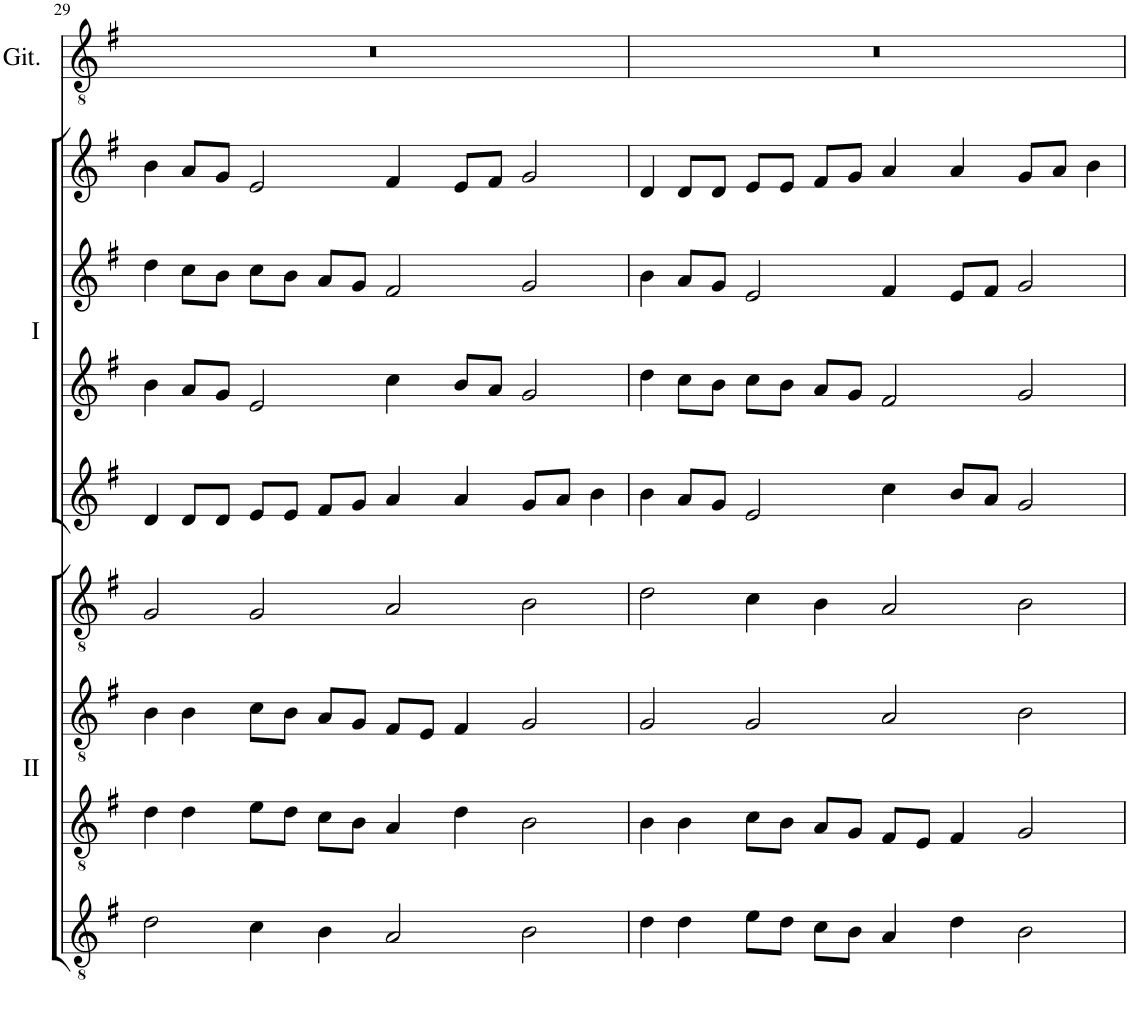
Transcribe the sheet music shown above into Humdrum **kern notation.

**kern	**kern	**kern	**kern	**kern	**kern	**kern	**kern	**kern
*part3	*part3	*part3	*part3	*part2	*part2	*part2	*part2	*part1
*staff9	*staff8	*staff7	*staff6	*staff5	*staff4	*staff3	*staff2	*staff1
*I"Kanon II	*	*	*	*I"Kanon I	*	*	*	*I"Gitarre
*I'II	*	*	*	*I'I	*	*	*	*I'Git.
!!LO:PB:g=z
*clefGv2	*clefGv2	*clefGv2	*clefGv2	*clefG2	*clefG2	*clefG2	*clefG2	*clefGv2
*k[f#]	*k[f#]	*k[f#]	*k[f#]	*k[f#]	*k[f#]	*k[f#]	*k[f#]	*k[f#]
*M4/2	*M4/2	*M4/2	*M4/2	*M4/2	*M4/2	*M4/2	*M4/2	*M4/2
=29	=29	=29	=29	=29	=29	=29	=29	=29
2d\	4d\	4B\	2G/	4d/	4b\	4dd\	4b\	0r
.	4d\	4B\	.	8d/L	8a/L	8cc\L	8a/L	.
.	.	.	.	8d/J	8g/J	8b\J	8g/J	.
4c\	8e\L	8c\L	2G/	8e/L	2e/	8cc\L	2e/	.
.	8d\J	8B\J	.	8e/J	.	8b\J	.	.
4B\	8c\L	8A/L	.	8f#/L	.	8a/L	.	.
.	8B\J	8G/J	.	8g/J	.	8g/J	.	.
2A/	4A/	8F#/L	2A/	4a/	4cc\	2f#/	4f#/	.
.	.	8E/J	.	.	.	.	.	.
.	4d\	4F#/	.	4a/	8b/L	.	8e/L	.
.	.	.	.	.	8a/J	.	8f#/J	.
2B\	2B\	2G/	2B\	8g/L	2g/	2g/	2g/	.
.	.	.	.	8a/J	.	.	.	.
.	.	.	.	4b\	.	.	.	.
=30	=30	=30	=30	=30	=30	=30	=30	=30
4d\	4B\	2G/	2d\	4b\	4dd\	4b\	4d/	0r
4d\	4B\	.	.	8a/L	8cc\L	8a/L	8d/L	.
.	.	.	.	8g/J	8b\J	8g/J	8d/J	.
8e\L	8c\L	2G/	4c\	2e/	8cc\L	2e/	8e/L	.
8d\J	8B\J	.	.	.	8b\J	.	8e/J	.
8c\L	8A/L	.	4B\	.	8a/L	.	8f#/L	.
8B\J	8G/J	.	.	.	8g/J	.	8g/J	.
4A/	8F#/L	2A/	2A/	4cc\	2f#/	4f#/	4a/	.
.	8E/J	.	.	.	.	.	.	.
4d\	4F#/	.	.	8b/L	.	8e/L	4a/	.
.	.	.	.	8a/J	.	8f#/J	.	.
2B\	2G/	2B\	2B\	2g/	2g/	2g/	8g/L	.
.	.	.	.	.	.	.	8a/J	.
.	.	.	.	.	.	.	4b\	.
=	=	=	=	=	=	=	=	=
*-	*-	*-	*-	*-	*-	*-	*-	*-
